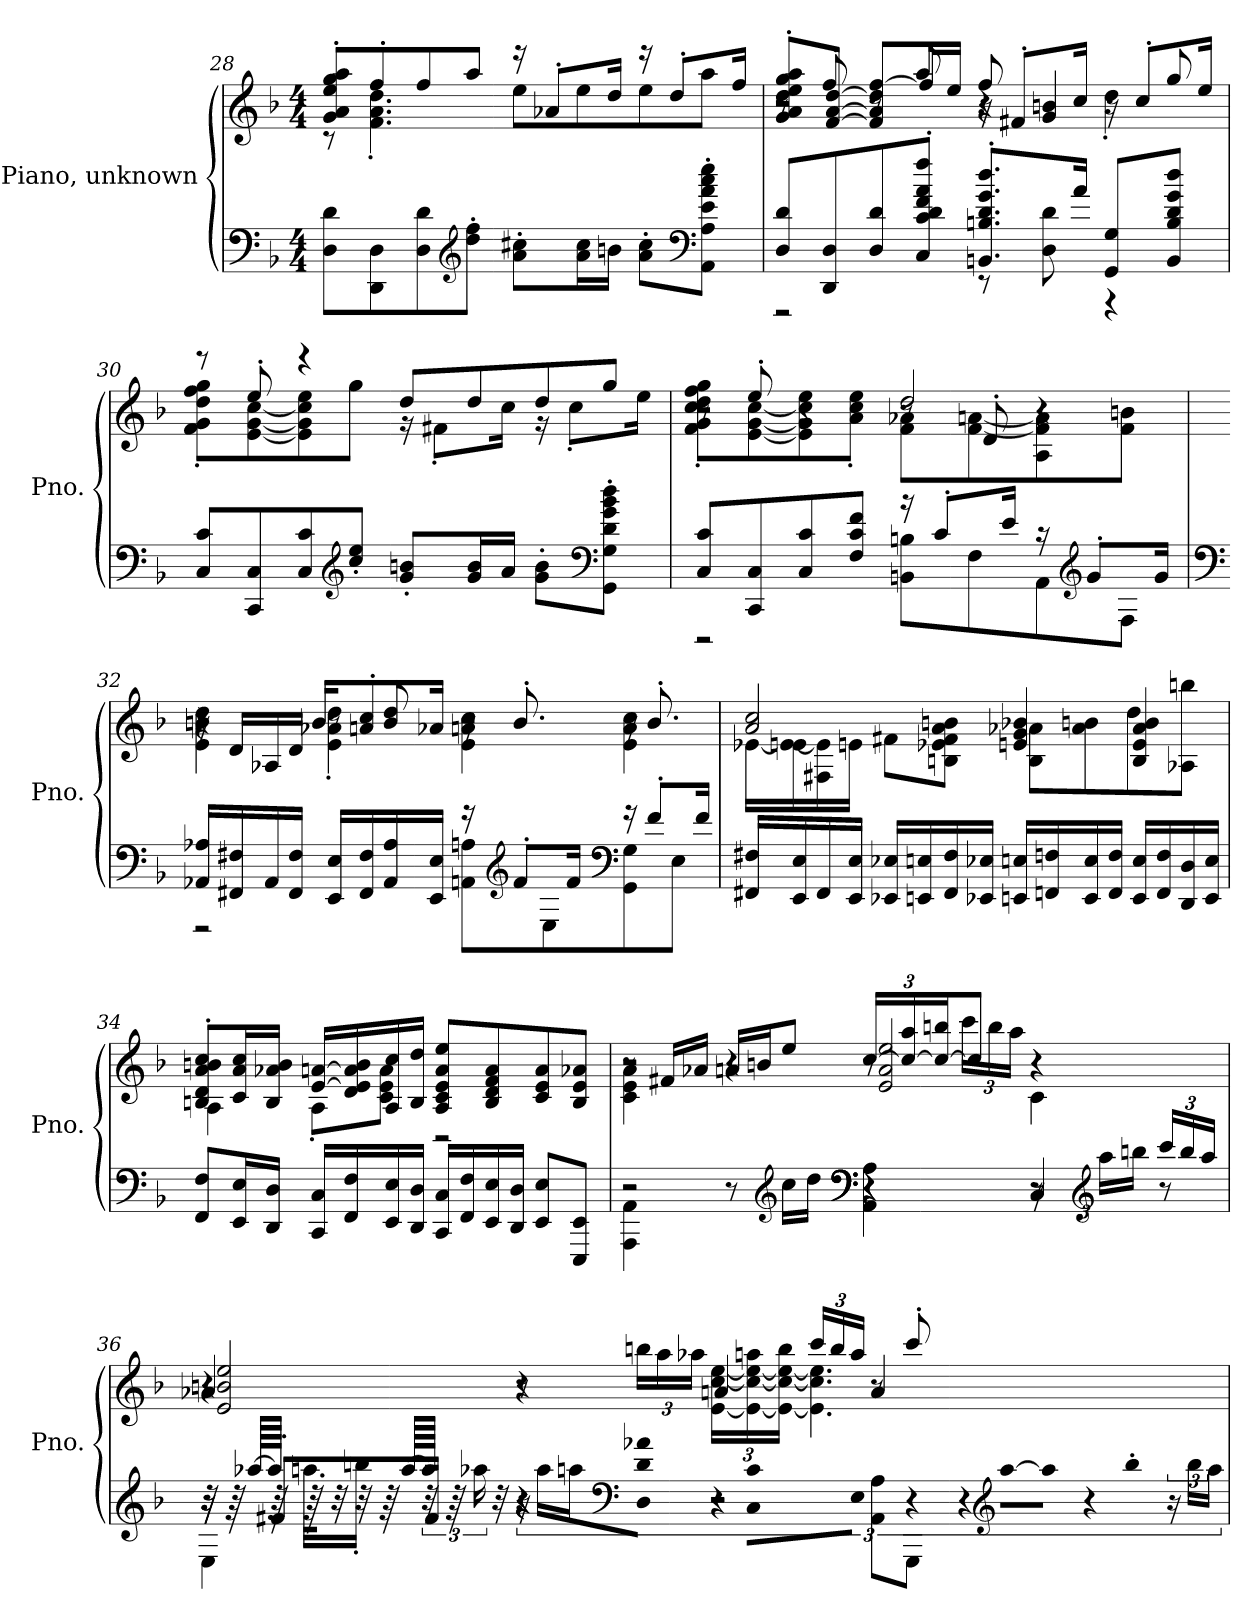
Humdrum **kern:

**kern	**kern
*part1	*part1
*staff2	*staff1
*I"Piano, unknown	*
*I'Pno.	*
*clefF4	*clefG2
*k[b-]	*k[b-]
*M4/4	*M4/4
=28	=28
*	*^
8D\ 8d\L	8g/' 8a/' 8ee/' 8gg/' 8aa/'L	8r
8DD\ 8D\	8ff'/	4.f\' 4.a\' 4.dd\'
8D\ 8d\	8ff/	.
*clefG2	*	*
8dd\' 8ff\'J	8aa/J	.
8a\' 8cc#X\'L	16r	8ee\L
.	8a-X'/L	.
16a\ 16cc#\L	.	8ee\
16bn\JJ	16dd/Jk	.
8a\' 8cc#\'L	16r	8ee\
.	8dd'/L	.
*clefF4	*	*
8AA\' 8A\' 8e\' 8a\' 8cc#\' 8ee\'J	.	8aa\J
.	16ff/Jk	.
!!LO:LB:g=z
=29	=29	=29
*^	*	*^
8D/ 8d/L	2r	8r	2r	8g/' 8a/' 8dd/' 8ee/' 8gg/' 8aa/'L
8DD/ 8D/	.	8ff'/	.	[8f/ [8a/ [8dd/J
8D/ 8d/	.	8r	.	8f/] 8a/] 8dd/] [8ff/L
8C/' 8c/' 8d/' 8f/' 8a/' 8ff/'J	.	8aa/	.	16ff/L]
.	.	.	.	16ee/JJ
8.BBn/' 8.Bn/' 8.d/' 8.g/' 8.dd/'L	8r	8ff/	4r	16r
.	.	.	.	8f#X'/L
.	8D\ 8d\	4g/ 4bn/	.	.
16a/Jk	.	.	.	16cc/Jk
8GG/ 8G/L	4r	.	4dd'\	16r
.	.	.	.	8cc'/L
8BB/ 8B/ 8d/ 8g/ 8dd/J	.	8gg/	.	.
.	.	.	.	16ee/Jk
*v	*v	*	*	*
*	*	*v	*v
=30	=30	=30
8C/ 8c/L	8r	8f\' 8g\' 8dd\' 8ff\' 8gg\'L
8CC/ 8C/	8ee'/	[8e\ [8g\ [8cc\
8C/ 8c/	4r	8e\] 8g\] 8cc\] 8ee\
*clefG2	*	*
8cc/' 8ee/'J	.	8gg\J
8g/' 8bn/'L	8dd/L	16r
.	.	8f#X'\L
16g/ 16b/L	8dd/	.
16a/JJ	.	16cc\Jk
8g\' 8b\'L	8dd/	16r
.	.	8cc'\L
*clefF4	*	*
8GG\' 8G\' 8d\' 8g\' 8b\' 8dd\'J	8gg/J	.
.	.	16ee\Jk
!!LO:LB:g=z
=31	=31	=31
*^	*	*^
8C/ 8c/L	2r	8r	8f\' 8g\' 8cc\' 8dd\' 8ff\' 8gg\'L	2r
8CC/ 8C/	.	8ee'/	[8e\ [8g\ [8cc\	.
8C/ 8c/	.	4r	8e\] 8g\] 8cc\] 8ee\	.
8F/ 8c/ 8f/J	.	.	8a\' 8cc\' 8ee\'J	.
16r	8BBn\ 8Bn\L	2dd/	8f\ 8a-X\L	8r
8c'/L	.	.	.	.
.	8F\	.	[8f\ [8an\	8d'/
16e/Jk	.	.	.	.
16r	8AA\	.	8A\ 8f\] 8a\]	4r
*clefG2	*	*	*	*
8g'/L	.	.	.	.
.	8F\J	.	8f\ 8bn\J	.
16g/Jk	.	.	.	.
=32	=32	=32	=32	=32
*clefF4	*	*	*	*
16AA-X/ 16A-X/LL	2r	4r	4e\ 4bn\ 4dd\	16r
16FF#X/ 16F#X/	.	.	.	16d/LL
16AA-/	.	.	.	16A-X/
16FF#/ 16F#/JJ	.	.	.	16d/JJ
16EE/ 16E/LL	.	8r	4e\' 4a-X\' 4dd\'	16b/KL
16FF#/ 16F#/	.	.	.	8an/' 8cc/'
16AA-/ 16A-/	.	8b/ 8dd/	.	.
16EE/ 16E/JJ	.	.	.	16a-X/Jk
16r	8AAn\ 8An\L	2r	4e\ 4an\ 4cc\	16r
*clefG2	*	*	*	*
8f'/L	.	.	.	8.b'/
.	8E\	.	.	.
16f/Jk	.	.	.	.
*clefF4	*	*	*	*
16r	8GG\ 8G\	.	4e\ 4a\ 4cc\	16r
8f'/L	.	.	.	8.b'/
.	8E\J	.	.	.
16f/Jk	.	.	.	.
*v	*v	*	*	*
*	*	*v	*v
!!LO:PB:g=z
=33	=33	=33
16FF#X/ 16F#X/LL	2a/ 2cc/	[16e-X\LL
16EE/ 16E/	.	16e-\_ 16en\
16FF#/	.	16F#X\ 16e-\]
16EE/ 16E/JJ	.	16en\JJ
16EE-X/ 16E-X/LL	.	8f#X\L
16EEn/ 16En/	.	.
16FF#/ 16F#/	.	8Bn\ 8e-X\ 8f#\ 8a\ 8bn\J
16EE-X/ 16E-X/JJ	.	.
16EEn/ 16En/LL	4en/ 4g/ 4b-X/	8B\ 8a-X\L
16FFn/ 16Fn/	.	.
16EE/ 16E/	.	8a-\ 8bn\
16FF/ 16F/JJ	.	.
16EE/ 16E/LL	4B/ 4e/ 4a-/ 4b/	8dd\
16FF/ 16F/	.	.
16DD/ 16D/	.	8A-X\ 8bbn\J
16EE/ 16E/JJ	.	.
!!LO:LB:g=z	!!
=34	=34	=34
8FF/ 8F/L	8Bn/' 8d/' 8a/' 8bn/' 8cc/'L	4A\
16EE/ 16E/L	16c/ 16a/ 16cc/L	.
16DD/ 16D/JJ	16B/ 16a-X/ 16b/JJ	.
16CC/ 16C/LL	[16e/ [16an/LL	8A'\L
16FF/ 16F/	16d/ 16e/] 16a/] 16b/	.
16EE/ 16E/	16A/ 16cc/	8c\ 8e\ 8a\J
16DD/ 16D/JJ	16B/ 16dd/JJ	.
16CC/ 16C/LL	8A/ 8c/ 8e/ 8a/ 8ee/L	2r
16FF/ 16F/	.	.
16EE/ 16E/	8B/ 8d/ 8f/ 8a/	.
16DD/ 16D/JJ	.	.
8EE/ 8E/L	8c/ 8e/ 8a/	.
8EEE/ 8EE/J	8B/ 8e/ 8a-X/J	.
!!LO:LB:g=z
=35	=35	=35
*^	*	*^
*	*^	*	*	*
2r	4AAA\ 4AA\	2r	8r	4c\ 4e\ 4a\	2r
.	.	.	16f#X/LL	.	.
.	.	.	16a-X/JJ	.	.
.	8r	.	16an/LL	4r	.
.	.	.	16bn/J	.	.
*clefG2	*	*	*	*	*
.	16cc\LL	.	8ee/J	.	.
.	16dd\JJ	.	.	.	.
*clefF4	*	*	*	*	*
*	*	*	*Xbrackettup	*	*
4r	4AA\ 4A\	4r	[24cc/LL	8r	2e/ 2a/ 2ee/
.	.	.	24cc/_ 24aa/	.	.
.	.	.	24cc/_ 24bbn/J	.	.
.	.	.	8cc/J]	24ccc\LL	.
.	.	.	.	24bb\	.
.	.	.	.	24aa\JJ	.
8r	24r	4C/	4r	4c\	.
*clefG2	*	*	*	*	*
.	24aa\LL	.	.	.	.
.	24bbn\JJ	.	.	.	.
*Xbrackettup	*	*	*	*	*
24ccc/LL	8r	.	.	.	.
24bb/	.	.	.	.	.
24aa/JJ	.	.	.	.	.
!!LO:LB:g=z	!!	!!
=36	=36	=36	=36	=36	=36
*	*	*^	*	*	*
32r	16r	16r	4E\	4a-X/	4r	2e/ 2bn/ 2ee/
64r	.	.	.	.	.	.
[64aa-X/LLLL	.	.	.	.	.	.
64aa-/JJJJ]	64r	8f#X'/L	.	.	.	.
64r	32.aan\KLL	.	.	.	.	.
32r	.	.	.	.	.	.
32r	16bbn'\JJ	.	.	.	.	.
64r	.	.	.	.	.	.
[64aa/LLLL	.	.	.	.	.	.
*	*brackettup	*	*	*	*	*
64aa/JJJJ]	48r	16f#/Jk	.	.	.	.
64r	.	.	.	.	.	.
.	24aa-X\	.	.	.	.	.
32r	.	.	.	.	.	.
4r	24r	4r	4r	4r	8r	.
.	24aa-\LL	.	.	.	.	.
.	24aan\J	.	.	.	.	.
*clefF4	*	*	*	*	*	*
.	8D\ 8d\ 8a-X\J	.	.	.	24bbn\LL	.
.	.	.	.	.	24aa\	.
.	.	.	.	.	24aa-X\JJ	.
2r	8C\ 8c\L	2r	4r	8r	[24e\ [24cc\ [24ee\LL	4an/
.	.	.	.	.	24e\_ 24cc\_ 24ee\_ 24aan\	.
.	.	.	.	.	24e\_ 24cc\_ 24ee\_ 24bb\JJ	.
.	8E\J	.	.	24ccc/LL	4.e\] 4.cc\] 4.ee\]	.
.	.	.	.	24bb/	.	.
.	.	.	.	24aa/JJ	.	.
.	32r	.	8AA\ 8A\L	8r	.	4a/
.	64r	.	.	.	.	.
*clefG2	*	*	*	*	*	*
.	[64aa\LLLL	.	.	.	.	.
.	64aa\JJJJ]	.	.	.	.	.
.	64r	.	.	.	.	.
.	32bb'\	.	.	.	.	.
.	24r	.	8E\J	8ccc'/	.	.
.	24bb\LL	.	.	.	.	.
.	24aa\JJ	.	.	.	.	.
*v	*v	*v	*v	*	*	*
*	*v	*v	*v
=	=
*-	*-
